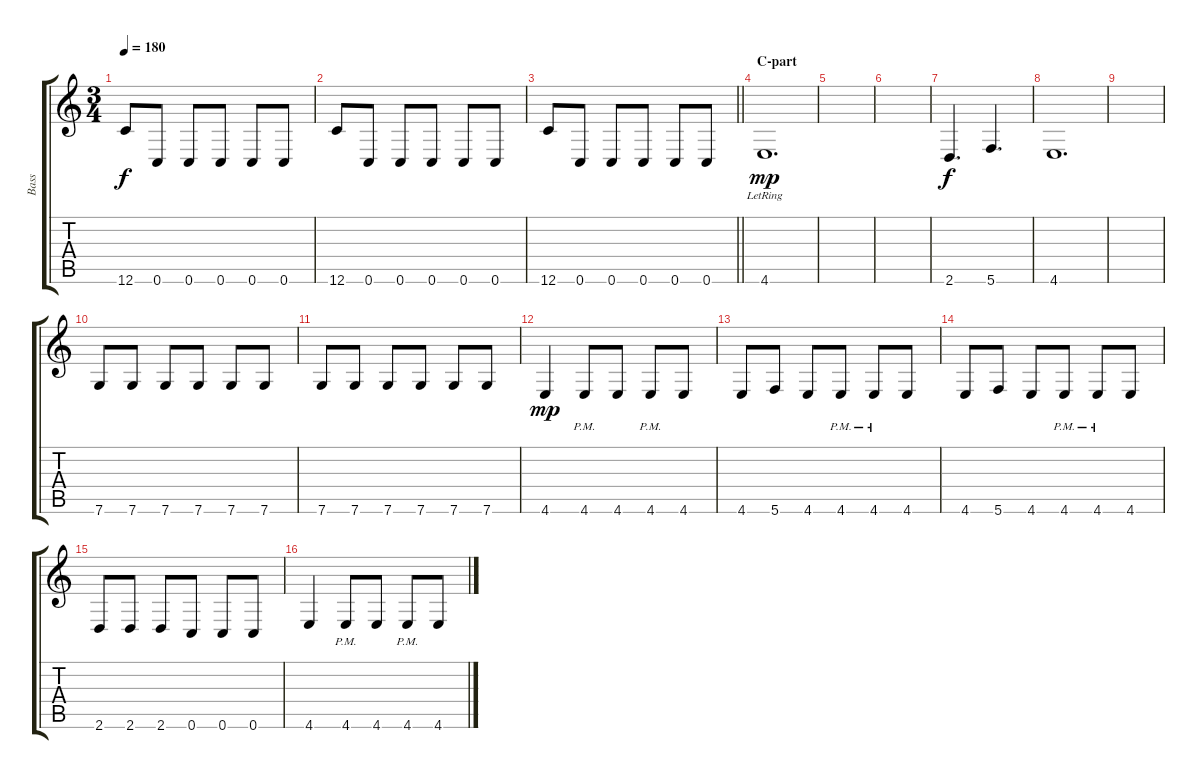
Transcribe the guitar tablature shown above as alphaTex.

\track ("Bass" "Bass") {instrument electricbasspick}
\staff {score tabs}
\tuning (D4 A3 F3 C3 G2 C2) {hide}
\ts (3 4)
\tempo 180
\clef g2
\ks c
12.6.8{dy f} 0.6.8 0.6.8 0.6.8 0.6.8 0.6.8 |
12.6.8 0.6.8 0.6.8 0.6.8 0.6.8 0.6.8 |
\barLineRight lightlight
12.6.8 0.6.8 0.6.8 0.6.8 0.6.8 0.6.8 |
\section ("" "C-part")
4.6{lr}.1{d dy mp} |
|
|
2.6.4{d dy f} 5.6.4{d} |
4.6.1{d} |
|
7.6.8 7.6.8 7.6.8 7.6.8 7.6.8 7.6.8 |
7.6.8 7.6.8 7.6.8 7.6.8 7.6.8 7.6.8 |
4.6.4{dy mp} 4.6{pm}.8 4.6.8 4.6{pm}.8 4.6.8 |
4.6.8 5.6.8 4.6.8 4.6{pm}.8 4.6{pm}.8 4.6.8 |
4.6.8 5.6.8 4.6.8 4.6{pm}.8 4.6{pm}.8 4.6.8 |
2.6.8 2.6.8 2.6.8 0.6.8 0.6.8 0.6.8 |
4.6.4 4.6{pm}.8 4.6.8 4.6{pm}.8 4.6.8
